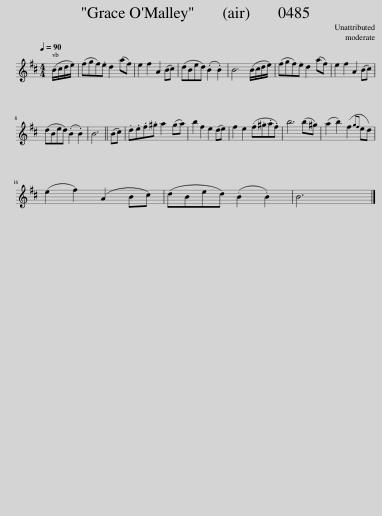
X:1
L:1/8
Q:1/4=90
M:4/4
I:linebreak $
K:D
V:1 treble
V:1
 (B/c/d/e/) | (fgf).e d2 (af) | e2 f2 A2 (Bc) | (dBed) (.B2 .B2) | B6 (B/c/d/e/) | %5
 (fgf).e d2 (af) | e2 f2 A2 (Bc) |$ (dBed) (.B2 .B2) | B6 || (Bc) | %10
 .d.e.f.^g a2 (ga) | b2 f2 e2 (de) | f2 e2 (.f.^g.a.f) | b6 (b^g) | (a2 b2) (f2{gf} ed) |$ %15
 (e2 f2) (A2 Bc) | (dBed) (.B2 .B2) | B6 |] %18
